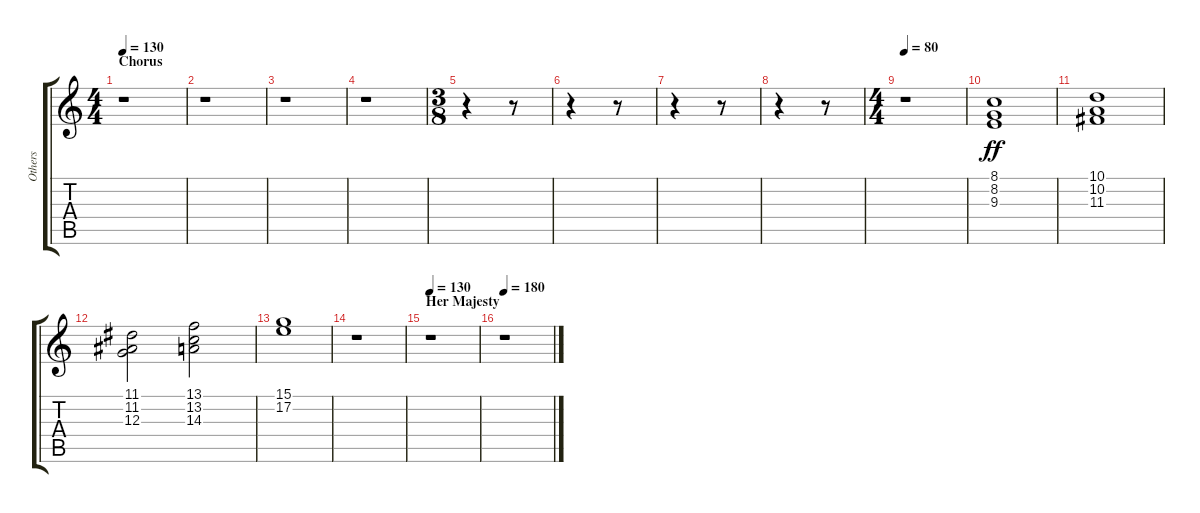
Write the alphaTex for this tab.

\track ("Others" "Others") {instrument brasssection}
\staff {score tabs}
\tuning (E4 B3 G3 D3 A2 E2) {hide}
\ts (4 4)
\section ("" "Chorus")
\tempo 130
\clef g2
\ks c
r.1{dy fff} |
r.1 |
r.1 |
r.1 |
\ts (3 8)
r.4 r.8 |
r.4 r.8 |
r.4 r.8 |
r.4 r.8 |
\ts (4 4)
\tempo 80
r.1 |
(8.1 8.2 9.3).1{dy ff} |
(10.1 10.2 11.3).1 |
(11.1 11.2 12.3).2 (13.1 13.2 14.3).2 |
(15.1 17.2).1 |
r.1 |
\section ("" "Her Majesty")
\tempo 130
r.1 |
\tempo 180
r.1
